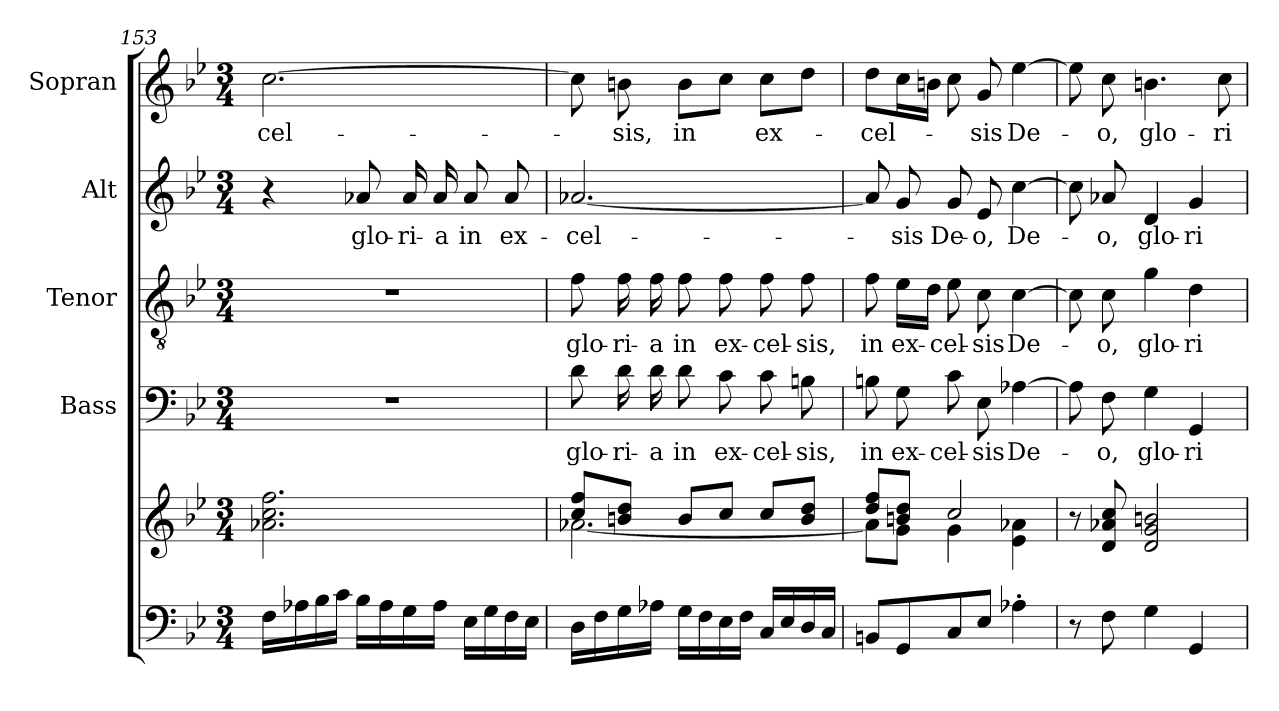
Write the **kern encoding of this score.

**kern	**kern	**kern	**text	**kern	**text	**kern	**text	**kern	**text
*part5	*part5	*part4	*part4	*part3	*part3	*part2	*part2	*part1	*part1
*staff6	*staff5	*staff4	*staff4	*staff3	*staff3	*staff2	*staff2	*staff1	*staff1
*	*	*I"Bass	*	*I"Tenor	*	*I"Alt	*	*I"Sopran	*
*	*	*I'B.	*	*I'T.	*	*I'A.	*	*I'S.	*
!!LO:PB:g=z
*clefF4	*clefG2	*clefF4	*	*clefGv2	*	*clefG2	*	*clefG2	*
*k[b-e-]	*k[b-e-]	*k[b-e-]	*	*k[b-e-]	*	*k[b-e-]	*	*k[b-e-]	*
*B-:	*B-:	*B-:	*	*B-:	*	*B-:	*	*B-:	*
*M3/4	*M3/4	*M3/4	*	*M3/4	*	*M3/4	*	*M3/4	*
=153	=153	=153	=153	=153	=153	=153	=153	=153	=153
!	!	!	!	!	!	!	!	!	!LO:LY:b
16F\LL	2.a-X\ 2.cc\ 2.ff\	2.r	.	2.r	.	4r	.	[2.cc\	-cel-
16A-X\	.	.	.	.	.	.	.	.	.
16B-\	.	.	.	.	.	.	.	.	.
16c\JJ	.	.	.	.	.	.	.	.	.
!	!	!	!	!	!	!	!LO:LY:b	!	!
16B-\LL	.	.	.	.	.	8a-X/	glo-	.	.
16A-\	.	.	.	.	.	.	.	.	.
!	!	!	!	!	!	!	!LO:LY:b	!	!
16G\	.	.	.	.	.	16a-/	-ri-	.	.
!	!	!	!	!	!	!	!LO:LY:b	!	!
16A-\JJ	.	.	.	.	.	16a-/	-a	.	.
!	!	!	!	!	!	!	!LO:LY:b	!	!
16E-\LL	.	.	.	.	.	8a-/	in	.	.
16G\	.	.	.	.	.	.	.	.	.
!	!	!	!	!	!	!	!LO:LY:b	!	!
16F\	.	.	.	.	.	8a-/	ex-	.	.
16E-\JJ	.	.	.	.	.	.	.	.	.
=154	=154	=154	=154	=154	=154	=154	=154	=154	=154
*	*^	*	*	*	*	*	*	*	*
!	!	!	!	!LO:LY:b	!	!LO:LY:b	!	!LO:LY:b	!	!
16D\LL	8cc/ 8ff/L	[<2.a-X\	8d\	glo-	8f\	glo-	[2.a-X/	-cel-	8cc\]	.
16F\	.	.	.	.	.	.	.	.	.	.
!	!	!	!	!LO:LY:b	!	!LO:LY:b	!	!	!	!LO:LY:b
16G\	8bn/ 8dd/J	.	16d\	-ri-	16f\	-ri-	.	.	8bn\	-sis,
!	!	!	!	!LO:LY:b	!	!LO:LY:b	!	!	!	!
16A-X\JJ	.	.	16d\	-a	16f\	-a	.	.	.	.
!	!	!	!	!LO:LY:b	!	!LO:LY:b	!	!	!	!LO:LY:b
16G\LL	8b/L	.	8d\	in	8f\	in	.	.	8b\L	in
16F\	.	.	.	.	.	.	.	.	.	.
!	!	!	!	!LO:LY:b	!	!LO:LY:b	!	!	!	!
16E-\	8cc/J	.	8c\	ex-	8f\	ex-	.	.	8cc\J	.
16F\JJ	.	.	.	.	.	.	.	.	.	.
!	!	!	!	!LO:LY:b	!	!LO:LY:b	!	!	!	!LO:LY:b
16C/LL	8cc/L	.	8c\	-cel-	8f\	-cel-	.	.	8cc\L	ex-
16E-/	.	.	.	.	.	.	.	.	.	.
!	!	!	!	!LO:LY:b	!	!LO:LY:b	!	!	!	!
16D/	8b/ 8dd/J	.	8Bn\	-sis,	8f\	-sis,	.	.	8dd\J	.
16C/JJ	.	.	.	.	.	.	.	.	.	.
=155	=155	=155	=155	=155	=155	=155	=155	=155	=155	=155
!	!	!	!	!LO:LY:b	!	!LO:LY:b	!	!	!	!LO:LY:b
8BBn/L	8dd/ 8ff/L	8a-\L]	8Bn\	in	8f\	in	8a-/]	.	8dd\L	-cel-
!	!	!	!	!LO:LY:b	!	!LO:LY:b	!	!LO:LY:b	!	!
8GG/	8bn/ 8dd/J	8g\J	8G\	ex-	16e-\LL	ex-	8g/	-sis	16cc\L	.
.	.	.	.	.	16d\JJ	.	.	.	16bn\JJ	.
!	!	!	!	!LO:LY:b	!	!LO:LY:b	!	!LO:LY:b	!	!
8C/	2cc/	4g\	8c\	-cel-	8e-\	-cel-	8g/	De-	8cc\	.
!	!	!	!	!LO:LY:b	!	!LO:LY:b	!	!LO:LY:b	!	!LO:LY:b
8E-/J	.	.	8E-\	-sis	8c\	-sis	8e-/	-o,	8g/	-sis
!	!	!	!	!LO:LY:b	!	!LO:LY:b	!	!LO:LY:b	!	!LO:LY:b
4A-X'>\	.	4e-\ 4a-X\	[4A-X\	De-	[4c\	De-	[4cc\	De-	[4ee-\	De-
*	*v	*v	*	*	*	*	*	*	*	*
=156	=156	=156	=156	=156	=156	=156	=156	=156	=156
8r	8r	8A-\]	.	8c\]	.	8cc\]	.	8ee-\]	.
!	!	!	!LO:LY:b	!	!LO:LY:b	!	!LO:LY:b	!	!LO:LY:b
8F\	8d/ 8a-X/ 8cc/	8F\	-o,	8c\	-o,	8a-X/	-o,	8cc\	-o,
!	!	!	!LO:LY:b	!	!LO:LY:b	!	!LO:LY:b	!	!LO:LY:b
4G\	2d/ 2g/ 2bn/	4G\	glo-	4g\	glo-	4d/	glo-	4.bn\	glo-
!	!	!	!LO:LY:b	!	!LO:LY:b	!	!LO:LY:b	!	!
4GG/	.	4GG/	-ri-	4d\	-ri-	4g/	-ri-	.	.
!	!	!	!	!	!	!	!	!	!LO:LY:b
.	.	.	.	.	.	.	.	8cc\	-ri-
=	=	=	=	=	=	=	=	=	=
*-	*-	*-	*-	*-	*-	*-	*-	*-	*-
